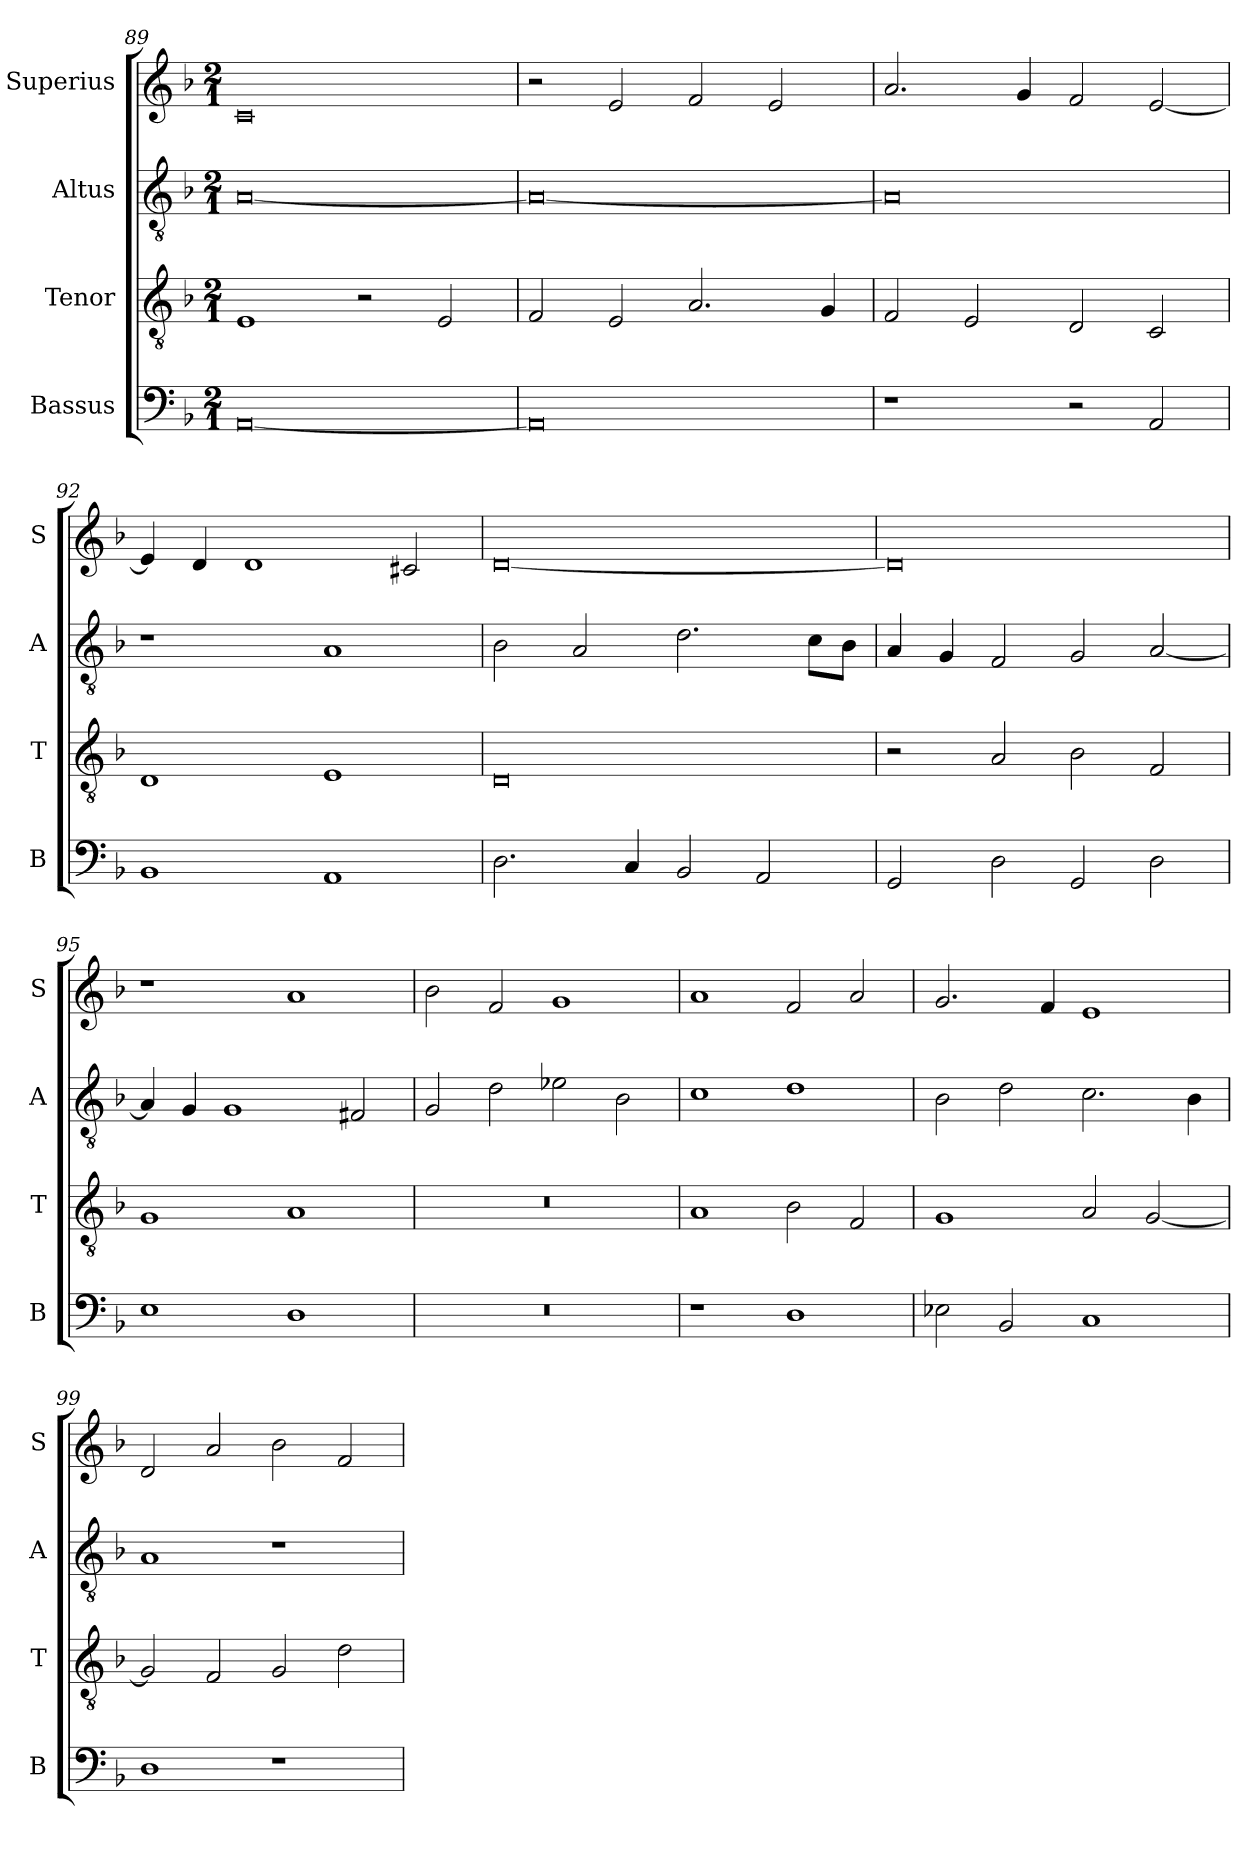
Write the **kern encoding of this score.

**kern	**kern	**kern	**kern
*part4	*part3	*part2	*part1
*staff4	*staff3	*staff2	*staff1
*I"Bassus	*I"Tenor	*I"Altus	*I"Superius
*I'B	*I'T	*I'A	*I'S
*clefF4	*clefGv2	*clefGv2	*clefG2
*k[b-]	*k[b-]	*k[b-]	*k[b-]
*F:	*F:	*F:	*F:
*M2/1	*M2/1	*M2/1	*M2/1
=89	=89	=89	=89
[0AA	1E	[0A	0c
.	2r	.	.
.	2E	.	.
=90	=90	=90	=90
0AA]	2F	0A_	2r
.	2E	.	2e
.	2.A	.	2f
.	.	.	2e
.	4G	.	.
=91	=91	=91	=91
1r	2F	0A]	2.a
.	2E	.	.
.	.	.	4g
2r	2D	.	2f
2AA	2C	.	[2e
=92	=92	=92	=92
1BB-	1D	1r	4e]
.	.	.	4d
.	.	.	1d
1AA	1E	1A	.
.	.	.	2c#X
=93	=93	=93	=93
2.D	0D	2B-	[0d
.	.	2A	.
4C	.	.	.
2BB-	.	2.d	.
2AA	.	.	.
.	.	8cL	.
.	.	8B-J	.
=94	=94	=94	=94
2GG	2r	4A	0d]
.	.	4G	.
2D	2A	2F	.
2GG	2B-	2G	.
2D	2F	[2A	.
=95	=95	=95	=95
1E	1G	4A]	1r
.	.	4G	.
.	.	1G	.
1D	1A	.	1a
.	.	2F#X	.
=96	=96	=96	=96
0r	0r	2G	2b-
.	.	2d	2f
.	.	2e-X	1g
.	.	2B-	.
=97	=97	=97	=97
1r	1A	1c	1a
1D	2B-	1d	2f
.	2F	.	2a
=98	=98	=98	=98
2E-X	1G	2B-	2.g
2BB-	.	2d	.
.	.	.	4f
1C	2A	2.c	1e
.	[2G	.	.
.	.	4B-	.
=99	=99	=99	=99
1D	2G]	1A	2d
.	2F	.	2a
1r	2G	1r	2b-
.	2d	.	2f
=	=	=	=
*-	*-	*-	*-
